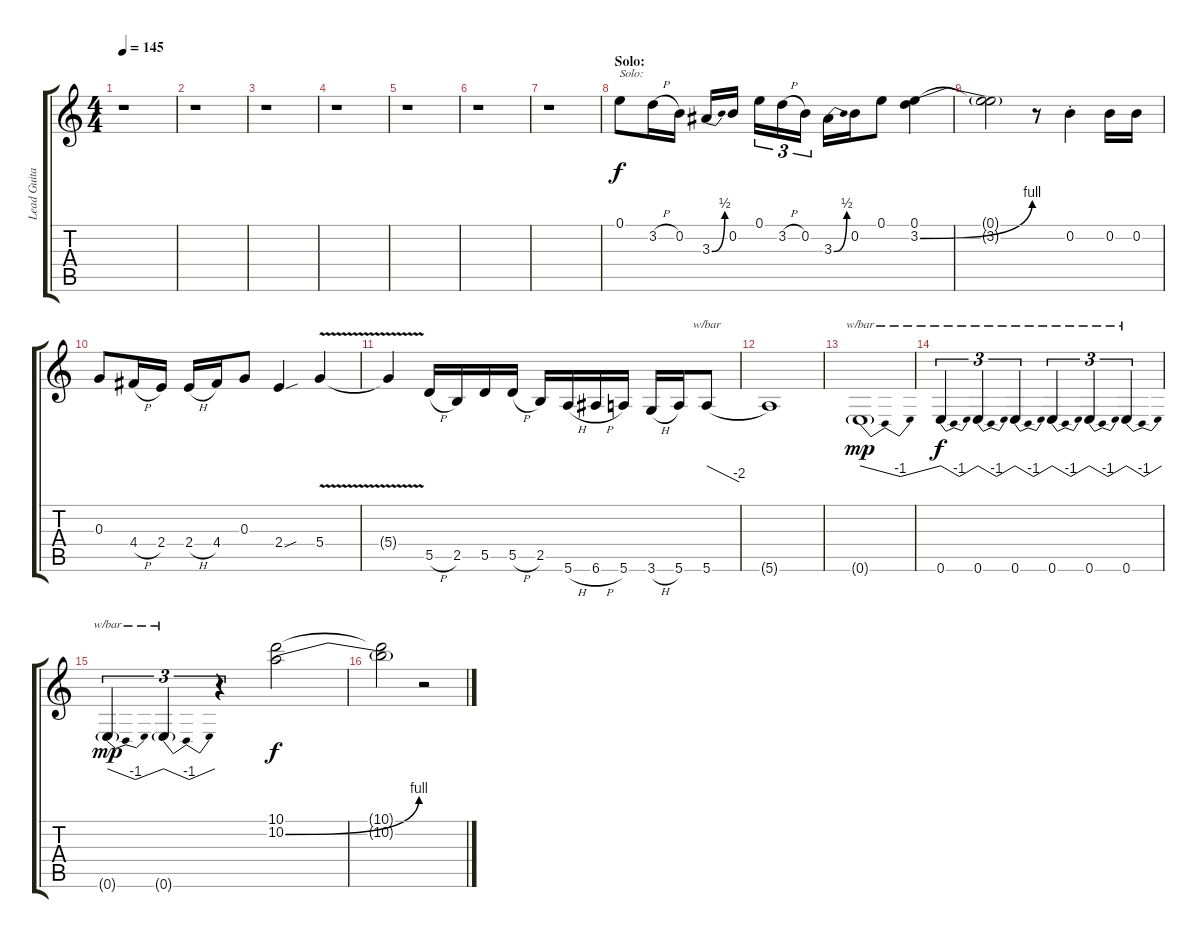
\track ("Lead Guitar" "Lead Guita") {instrument distortionguitar}
\staff {score tabs}
\tuning (E4 B3 G3 D3 A2 E2) {hide}
\ts (4 4)
\tempo 145
\clef g2
\ks c
r.1{dy f} |
r.1 |
r.1 |
r.1 |
r.1 |
r.1 |
r.1 |
\section ("" "Solo:")
0.1.8{txt "Solo:"} 3.2{h}.16 0.2.16 3.3{be (bend 0 0 60 2)}.16 0.2.16 0.1.16{tu (3 2)} 3.2{h}.16{tu (3 2)} 0.2.16{tu (3 2)} 3.3{be (bend 0 0 60 2)}.16 0.2.16 0.1.8 (0.1 3.2{be (bend 0 0 60 4)}).4 |
(0.1{t} 3.2{t}).2 r.8 0.2{st}.4 0.2.16 0.2.16 |
0.3.8 4.4{h}.16 2.4.16 2.4{h}.16 4.4.16 0.3.8 2.4{sou}.4 5.4{v}.4 |
5.4{t}.4 5.5{h}.16 2.5.16 5.5.16 5.5{h}.16 2.5.16 5.6{h}.16 6.6{h}.16 5.6.16 3.6{h}.16 5.6.16 5.6.8{tbe (dive default 0 0 60 -8)} |
5.6{t}.1 |
0.6{g}.1{tbe (dip default 0 0 30 -4 60 0) dy mp} |
0.6.4{tu (3 2) tbe (dip default 0 0 30 -4 60 0) dy f} 0.6.4{tu (3 2) tbe (dip default 0 0 30 -4 60 0)} 0.6.4{tu (3 2) tbe (dip default 0 0 30 -4 60 0)} 0.6.4{tu (3 2) tbe (dip default 0 0 30 -4 60 0)} 0.6.4{tu (3 2) tbe (dip default 0 0 30 -4 60 0)} 0.6.4{tu (3 2) tbe (dip default 0 0 30 -4 60 0)} |
0.6{g}.4{tu (3 2) tbe (dip default 0 0 30 -4 60 0) dy mp} 0.6{g}.4{tu (3 2) tbe (dip default 0 0 30 -4 60 0)} r.4{tu (3 2)} (10.1 10.2{be (bend 0 0 60 4)}).2{dy f} |
(10.1{t} 10.2{t}).2 r.2
